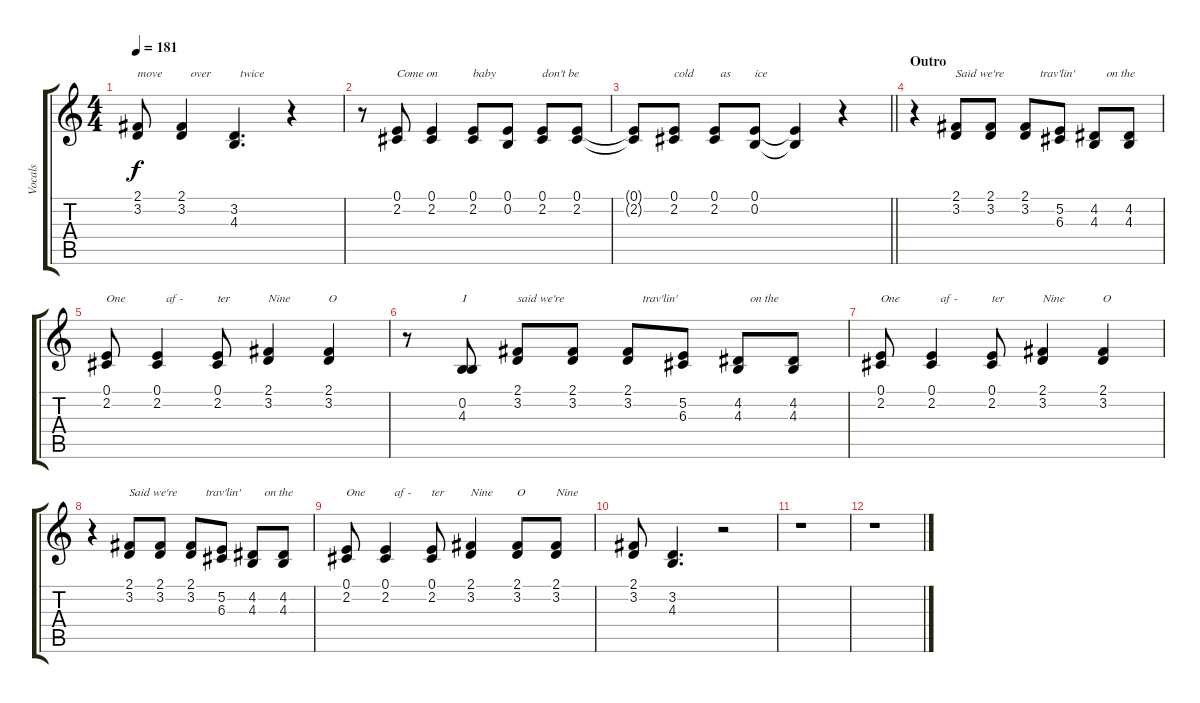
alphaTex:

\track ("Vocals" "Vocals") {instrument tenorsax}
\staff {score tabs}
\tuning (E4 B3 G3 D3 A2 E2) {hide}
\ts (4 4)
\tempo 181
\clef g2
\ks c
(2.1 3.2).8{txt "move" dy f} (2.1 3.2).4{txt "   over"} (3.2 4.3).4{d txt "  twice"} r.4 |
r.8 (0.1 2.2).8{txt "Come on"} (0.1 2.2).4 (0.1 2.2).8{txt "baby"} (0.1 0.2).8 (0.1 2.2).8{txt "don't be"} (0.1 2.2).8 |
\barLineRight lightlight
(0.1{t} 2.2{t}).8 (0.1 2.2).8{txt "cold"} (0.1 2.2).8{txt "  as"} (0.1 0.2).8{txt "ice"} (0.1{t} 0.2{t}).4 r.4 |
\section ("" "Outro")
r.4 (2.1 3.2).8{txt "Said we're"} (2.1 3.2).8{txt " "} (2.1 3.2).8{txt "     trav'lin'"} (5.2 6.3).8{txt " "} (4.2 4.3).8{txt "    on the"} (4.2 4.3).8{txt " "} |
(0.1 2.2).8{txt "One"} (0.1 2.2).4{txt "   af -"} (0.1 2.2).8{txt "ter"} (2.1 3.2).4{txt "Nine"} (2.1 3.2).4{txt "O"} |
r.8 (0.2 4.3).8{txt "I"} (2.1 3.2).8{txt "said we're"} (2.1 3.2).8{txt " "} (2.1 3.2).8{txt "     trav'lin'"} (5.2 6.3).8{txt " "} (4.2 4.3).8{txt "    on the"} (4.2 4.3).8{txt " "} |
(0.1 2.2).8{txt "One"} (0.1 2.2).4{txt "   af -"} (0.1 2.2).8{txt "ter"} (2.1 3.2).4{txt "Nine"} (2.1 3.2).4{txt "O"} |
r.4 (2.1 3.2).8{txt "Said we're"} (2.1 3.2).8{txt " "} (2.1 3.2).8{txt "     trav'lin'"} (5.2 6.3).8{txt " "} (4.2 4.3).8{txt "    on the"} (4.2 4.3).8{txt " "} |
(0.1 2.2).8{txt "One"} (0.1 2.2).4{txt "   af -"} (0.1 2.2).8{txt "ter"} (2.1 3.2).4{txt "Nine"} (2.1 3.2).8{txt "O"} (2.1 3.2).8{txt "Nine"} |
(2.1 3.2).8 (3.2 4.3).4{d} r.2 |
r.1 |
r.1
